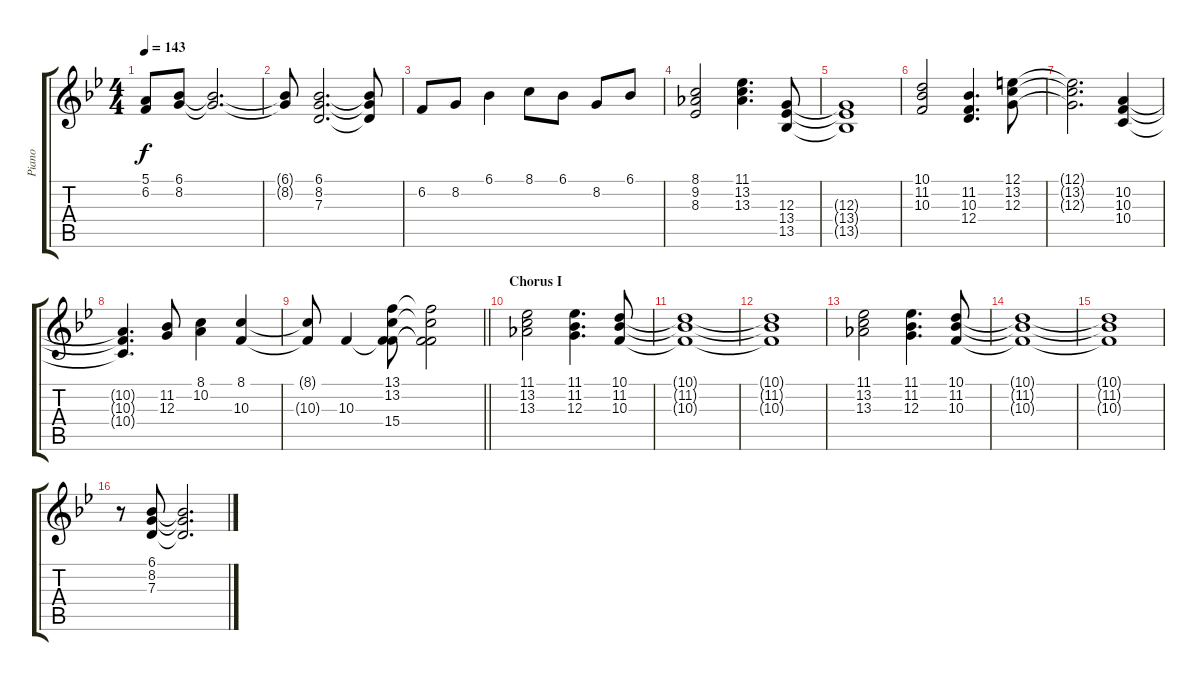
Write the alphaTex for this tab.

\track ("Piano" "Piano") {instrument electricpiano1}
\staff {score tabs}
\tuning (E4 B3 G3 D3 A2 E2) {hide}
\ts (4 4)
\tempo 143
\clef g2
\ks bb
(5.1 6.2).8{dy f} (6.1 8.2).8 (6.1{t} 8.2{t}).2{d} |
(6.1{t} 8.2{t}).8 (6.1 8.2 7.3).2{d} (6.1{t} 8.2{t} 7.3{t}).8 |
6.2.8 8.2.8 6.1.4 8.1.8 6.1.8 8.2.8 6.1.8 |
(8.1 9.2 8.3).2 (11.1 13.2 13.3).4{d} (12.3 13.4 13.5).8 |
(12.3{t} 13.4{t} 13.5{t}).1 |
(10.1 11.2 10.3).2 (11.2 10.3 12.4).4{d} (12.1 13.2 12.3).8 |
(12.1{t} 13.2{t} 12.3{t}).2{d} (10.2 10.3 10.4).4 |
(10.2{t} 10.3{t} 10.4{t}).4{d} (11.2 12.3).8 (8.1 10.2).4 (8.1 10.3).4 |
\barLineRight lightlight
(8.1{t} 10.3{t}).8 10.3.4 (13.1 13.2 10.3{t} 15.4).8 (13.1{t} 13.2{t} 10.3{t} 15.4{t}).2 |
\section ("" "Chorus I")
(11.1 13.2 13.3).2 (11.1 11.2 12.3).4{d} (10.1 11.2 10.3).8 |
(10.1{t} 11.2{t} 10.3{t}).1 |
(10.1{t} 11.2{t} 10.3{t}).1 |
(11.1 13.2 13.3).2 (11.1 11.2 12.3).4{d} (10.1 11.2 10.3).8 |
(10.1{t} 11.2{t} 10.3{t}).1 |
(10.1{t} 11.2{t} 10.3{t}).1 |
r.8 (6.1 8.2 7.3).8 (6.1{t} 8.2{t} 7.3{t}).2{d}
